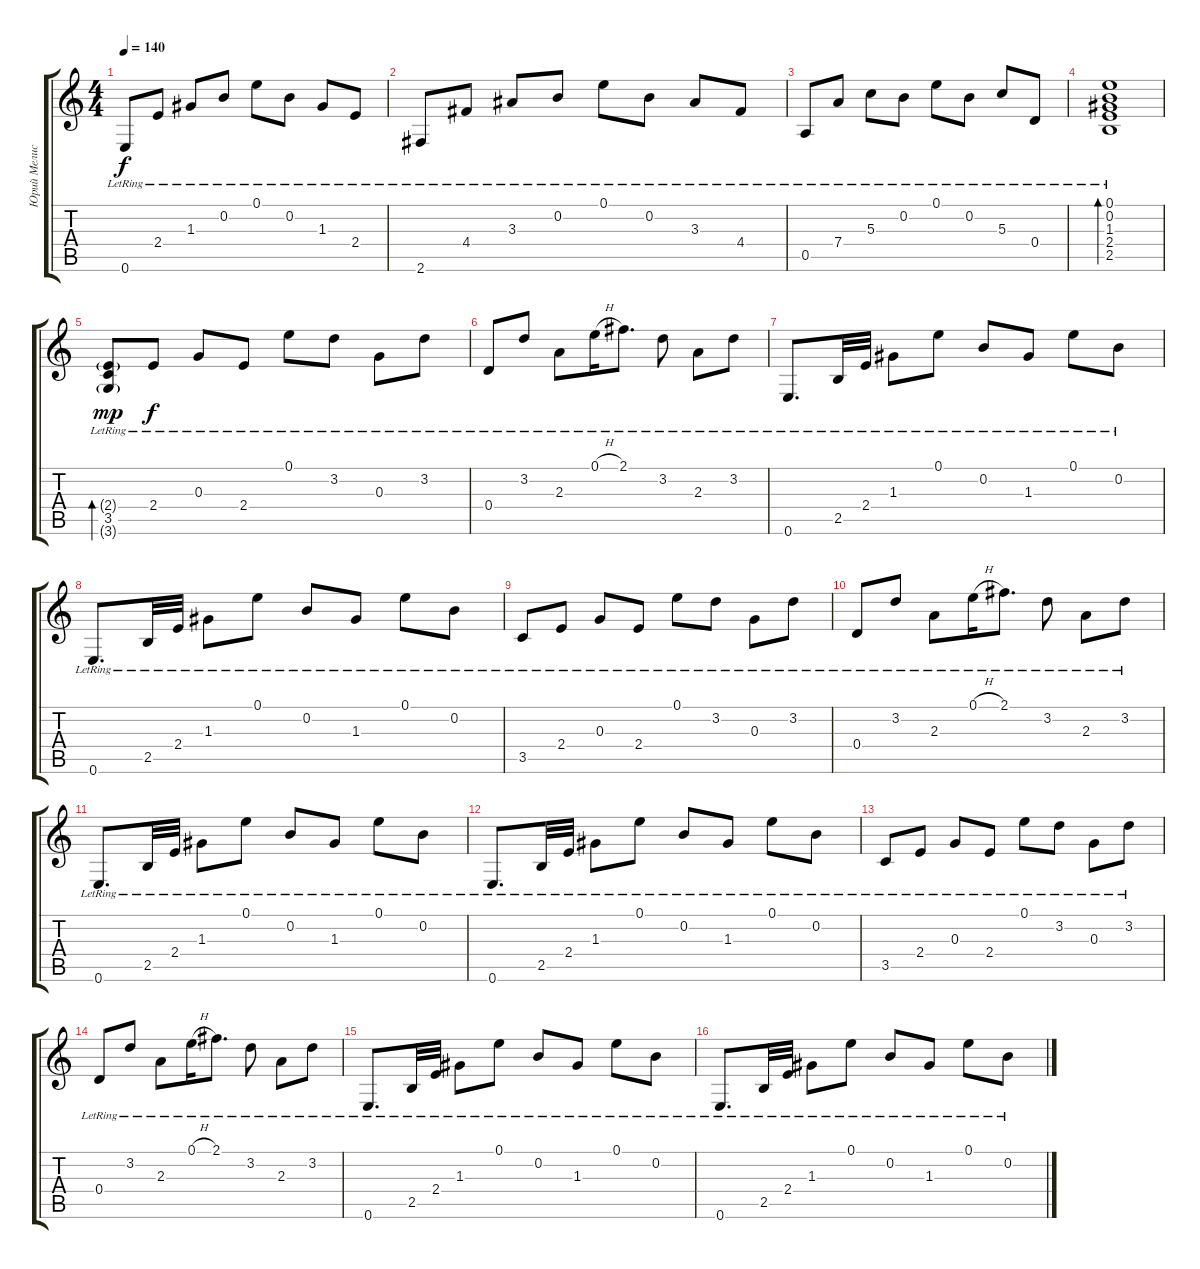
\track ("Юрий Мелисов" "Юрий Мелис") {instrument acousticguitarnylon}
\staff {score tabs}
\tuning (E4 B3 G3 D3 A2 E2) {hide}
\ts (4 4)
\tempo 140
\clef g2
\ks c
0.6{lr}.8{dy f} 2.4{lr}.8 1.3{lr}.8 0.2{lr}.8 0.1{lr}.8 0.2{lr}.8 1.3{lr}.8 2.4{lr}.8 |
2.6{lr}.8 4.4{lr}.8 3.3{lr}.8 0.2{lr}.8 0.1{lr}.8 0.2{lr}.8 3.3{lr}.8 4.4{lr}.8 |
0.5{lr}.8 7.4{lr}.8 5.3{lr}.8 0.2{lr}.8 0.1{lr}.8 0.2{lr}.8 5.3{lr}.8 0.4{lr}.8 |
(0.1{lr} 0.2{lr} 1.3{lr} 2.4{lr} 2.5{lr}).1{bd 120} |
(2.4{g} 3.5{lr} 3.6{g}).8{bd 30 dy mp} 2.4{lr}.8{dy f} 0.3{lr}.8 2.4{lr}.8 0.1{lr}.8 3.2{lr}.8 0.3{lr}.8 3.2{lr}.8 |
0.4{lr}.8 3.2{lr}.8 2.3{lr}.8 0.1{h lr}.16 2.1{lr}.8{d} 3.2{lr}.8 2.3{lr}.8 3.2{lr}.8 |
0.6{lr}.8{d} 2.5{lr}.32 2.4{lr}.32 1.3{lr}.8 0.1{lr}.8 0.2{lr}.8 1.3{lr}.8 0.1{lr}.8 0.2{lr}.8 |
0.6{lr}.8{d} 2.5{lr}.32 2.4{lr}.32 1.3{lr}.8 0.1{lr}.8 0.2{lr}.8 1.3{lr}.8 0.1{lr}.8 0.2{lr}.8 |
3.5{lr}.8 2.4{lr}.8 0.3{lr}.8 2.4{lr}.8 0.1{lr}.8 3.2{lr}.8 0.3{lr}.8 3.2{lr}.8 |
0.4{lr}.8 3.2{lr}.8 2.3{lr}.8 0.1{h lr}.16 2.1{lr}.8{d} 3.2{lr}.8 2.3{lr}.8 3.2{lr}.8 |
0.6{lr}.8{d} 2.5{lr}.32 2.4{lr}.32 1.3{lr}.8 0.1{lr}.8 0.2{lr}.8 1.3{lr}.8 0.1{lr}.8 0.2{lr}.8 |
0.6{lr}.8{d} 2.5{lr}.32 2.4{lr}.32 1.3{lr}.8 0.1{lr}.8 0.2{lr}.8 1.3{lr}.8 0.1{lr}.8 0.2{lr}.8 |
3.5{lr}.8 2.4{lr}.8 0.3{lr}.8 2.4{lr}.8 0.1{lr}.8 3.2{lr}.8 0.3{lr}.8 3.2{lr}.8 |
0.4{lr}.8 3.2{lr}.8 2.3{lr}.8 0.1{h lr}.16 2.1{lr}.8{d} 3.2{lr}.8 2.3{lr}.8 3.2{lr}.8 |
0.6{lr}.8{d} 2.5{lr}.32 2.4{lr}.32 1.3{lr}.8 0.1{lr}.8 0.2{lr}.8 1.3{lr}.8 0.1{lr}.8 0.2{lr}.8 |
0.6{lr}.8{d} 2.5{lr}.32 2.4{lr}.32 1.3{lr}.8 0.1{lr}.8 0.2{lr}.8 1.3{lr}.8 0.1{lr}.8 0.2{lr}.8
